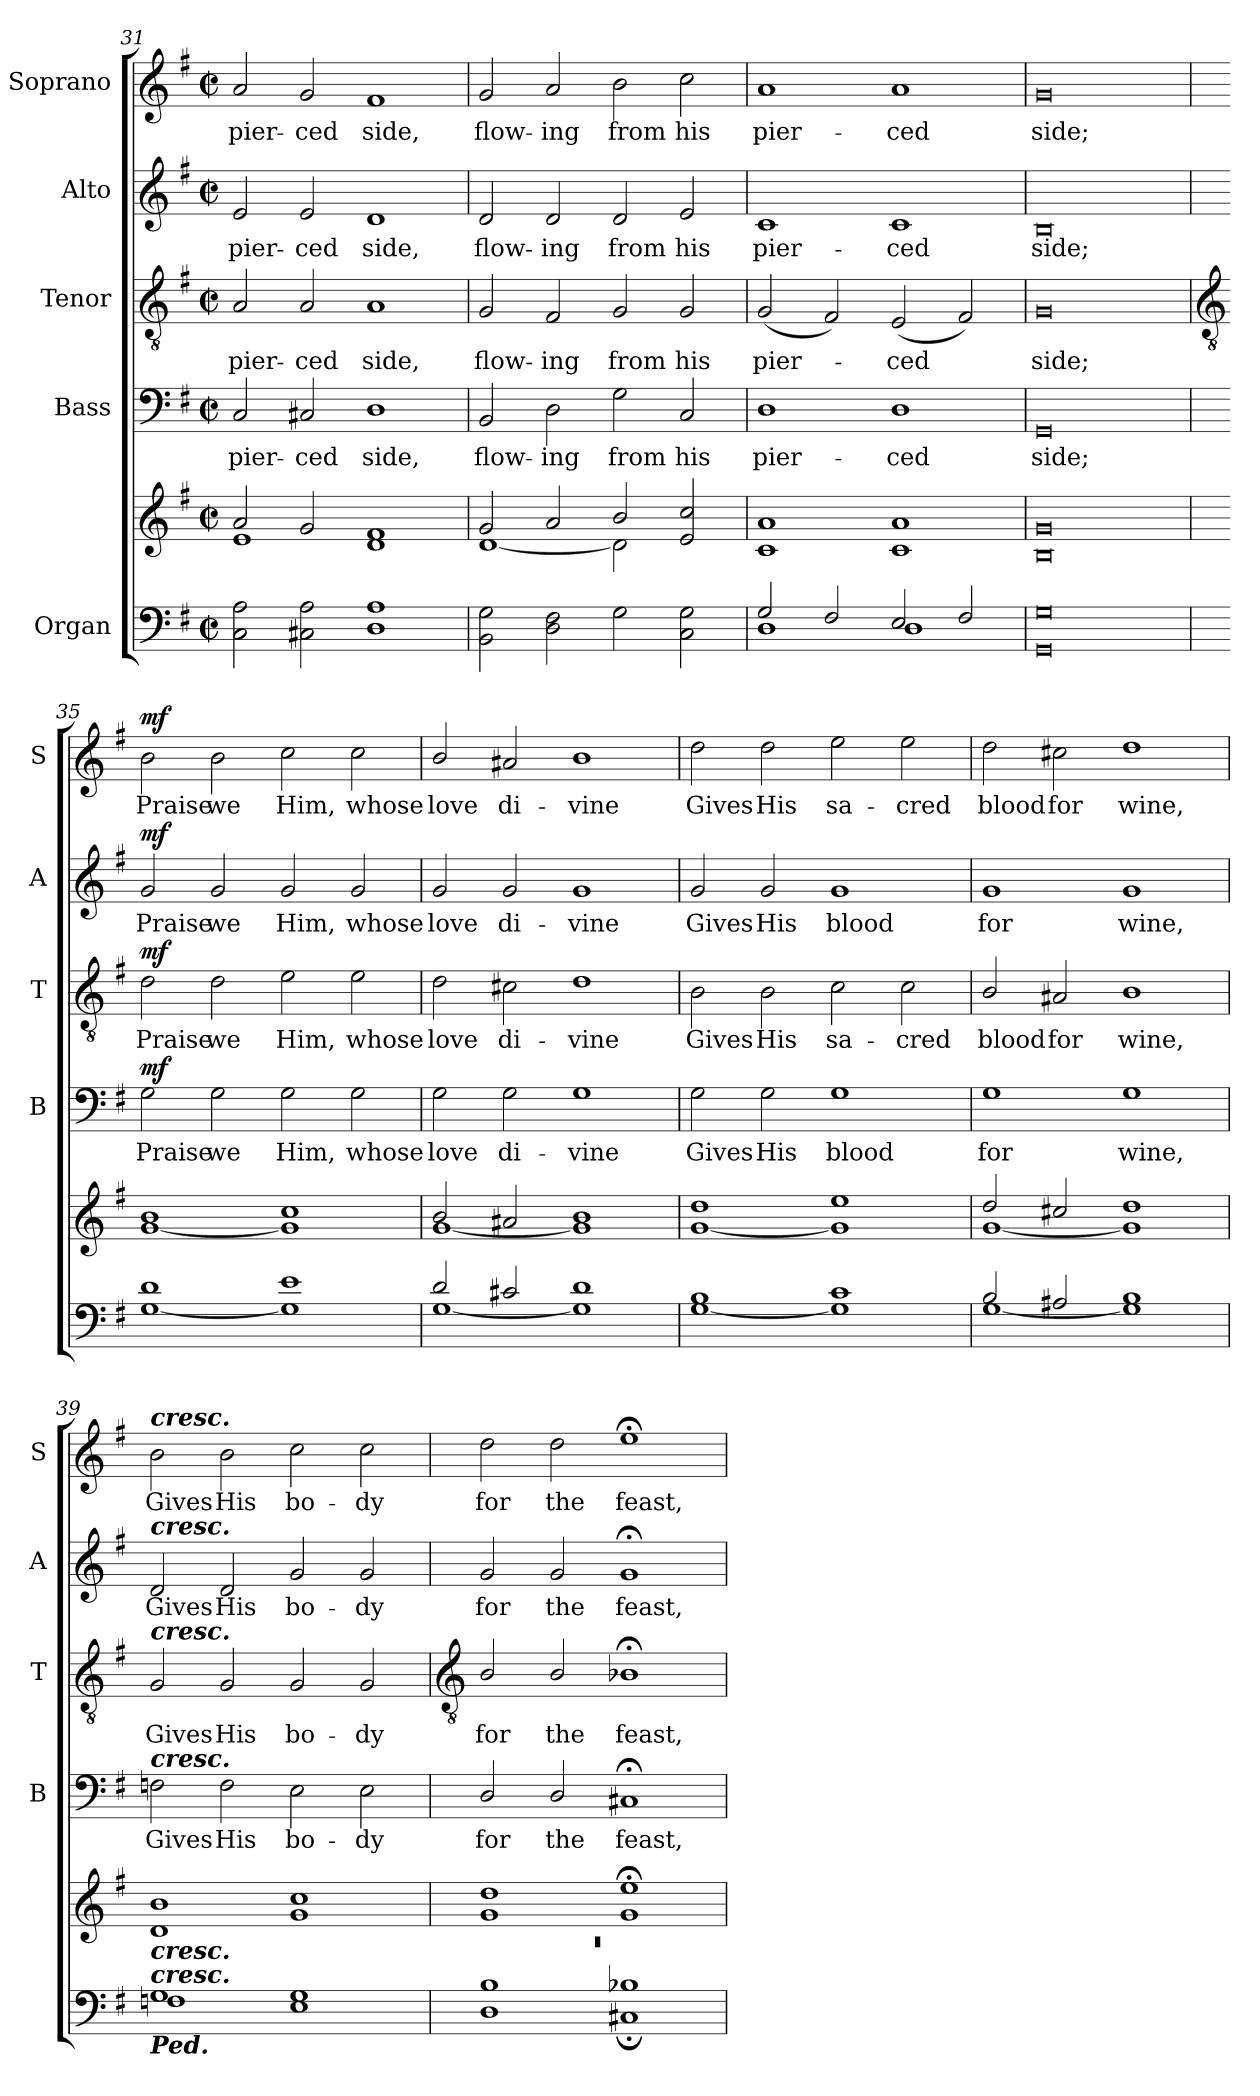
**kern	**kern	**dynam	**kern	**text	**dynam	**kern	**text	**dynam	**kern	**text	**dynam	**kern	**text	**dynam
*part5	*part5	*part5	*part4	*part4	*part4	*part3	*part3	*part3	*part2	*part2	*part2	*part1	*part1	*part1
*staff6	*staff5	*staff5/6	*staff4	*staff4	*staff4	*staff3	*staff3	*staff3	*staff2	*staff2	*staff2	*staff1	*staff1	*staff1
*I"Organ	*	*	*I"Bass	*	*	*I"Tenor	*	*	*I"Alto	*	*	*I"Soprano	*	*
*	*	*	*I'B	*	*	*I'T	*	*	*I'A	*	*	*I'S	*	*
*clefF4	*clefG2	*	*clefF4	*	*	*clefGv2	*	*	*clefG2	*	*	*clefG2	*	*
*k[f#]	*k[f#]	*	*k[f#]	*	*	*k[f#]	*	*	*k[f#]	*	*	*k[f#]	*	*
*G:	*G:	*	*G:	*	*	*G:	*	*	*G:	*	*	*G:	*	*
*M4/2	*M4/2	*	*M4/2	*	*	*M4/2	*	*	*M4/2	*	*	*M4/2	*	*
*met(c|)	*met(c|)	*	*met(c|)	*	*	*met(c|)	*	*	*met(c|)	*	*	*met(c|)	*	*
=31	=31	=31	=31	=31	=31	=31	=31	=31	=31	=31	=31	=31	=31	=31
*^	*^	*	*	*	*	*	*	*	*	*	*	*	*	*
!	!	!	!	!	!	!LO:LY:b	!	!	!LO:LY:b	!	!	!LO:LY:b	!	!	!LO:LY:b	!
0ryy	2C\ 2A\	2a/	1e\	.	2C	pier-	.	2A	pier-	.	2e	pier-	.	2a	pier-	.
!	!	!	!	!	!	!LO:LY:b	!	!	!LO:LY:b	!	!	!LO:LY:b	!	!	!LO:LY:b	!
.	2C#X\ 2A\	2g/	.	.	2C#X	-ced	.	2A	-ced	.	2e	-ced	.	2g	-ced	.
!	!	!	!	!	!	!LO:LY:b	!	!	!LO:LY:b	!	!	!LO:LY:b	!	!	!LO:LY:b	!
.	1D\ 1A\	1f#/	1d\	.	1D	side,	.	1A	side,	.	1d	side,	.	1f#	side,	.
=32	=32	=32	=32	=32	=32	=32	=32	=32	=32	=32	=32	=32	=32	=32	=32	=32
!	!	!	!	!	!	!LO:LY:b	!	!	!LO:LY:b	!	!	!LO:LY:b	!	!	!LO:LY:b	!
0ryy	2BB\ 2G\	2g/	[1d\	.	2BB	flow-	.	2G	flow-	.	2d	flow-	.	2g	flow-	.
!	!	!	!	!	!	!LO:LY:b	!	!	!LO:LY:b	!	!	!LO:LY:b	!	!	!LO:LY:b	!
.	2D\ 2F#\	2a/	.	.	2D	-ing	.	2F#	-ing	.	2d	-ing	.	2a	-ing	.
!	!	!	!	!	!	!LO:LY:b	!	!	!LO:LY:b	!	!	!LO:LY:b	!	!	!LO:LY:b	!
.	2G\	2b/	2d\]	.	2G	from	.	2G	from	.	2d	from	.	2b	from	.
!	!	!	!	!	!	!LO:LY:b	!	!	!LO:LY:b	!	!	!LO:LY:b	!	!	!LO:LY:b	!
.	2C\ 2G\	2e/ 2cc/	2ryy	.	2C	his	.	2G	his	.	2e	his	.	2cc	his	.
=33	=33	=33	=33	=33	=33	=33	=33	=33	=33	=33	=33	=33	=33	=33	=33	=33
!	!	!	!	!	!	!LO:LY:b	!	!	!LO:LY:b	!	!	!LO:LY:b	!	!	!LO:LY:b	!
2G/	1D\	1c/ 1a/	0ryy	.	1D	pier-	.	(<2G	pier-	.	1c	pier-	.	1a	pier-	.
2F#/	.	.	.	.	.	.	.	2F#)	.	.	.	.	.	.	.	.
!	!	!	!	!	!	!LO:LY:b	!	!	!LO:LY:b	!	!	!LO:LY:b	!	!	!LO:LY:b	!
2E/	1D\	1c/ 1a/	.	.	1D	-ced	.	(<2E	ced	.	1c	-ced	.	1a	-ced	.
2F#/	.	.	.	.	.	.	.	2F#)	.	.	.	.	.	.	.	.
=34	=34	=34	=34	=34	=34	=34	=34	=34	=34	=34	=34	=34	=34	=34	=34	=34
!	!	!	!	!	!	!LO:LY:b	!	!	!LO:LY:b	!	!	!LO:LY:b	!	!	!LO:LY:b	!
0ryy	0GG\ 0G\	0B/ 0g/	0ryy	.	0GG	side;	.	0G	side;	.	0B	side;	.	0g	side;	.
!!LO:LB:g=z
=35	=35	=35	=35	=35	=35	=35	=35	=35	=35	=35	=35	=35	=35	=35	=35	=35
*	*	*	*	*	*	*	*	*clefGv2	*	*	*	*	*	*	*	*
!	!	!	!	!LO:DY:b=2	!	!LO:LY:b	!	!	!LO:LY:b	!	!	!LO:LY:b	!	!	!LO:LY:b	!
!	!	!	!	!LO:DY:n=1:b=2	!	!	!	!	!	!	!	!	!	!	!	!
!	!	!	!	!LO:DY:n=2:b	!	!	!LO:DY:b	!	!	!LO:DY:b	!	!	!LO:DY:b	!	!	!LO:DY:b
1d/	[1G\	1b/	[1g\	mf mf mf	2G	Praise	mf	2d	Praise	mf	2g	Praise	mf	2b	Praise	mf
!	!	!	!	!	!	!LO:LY:b	!	!	!LO:LY:b	!	!	!LO:LY:b	!	!	!LO:LY:b	!
.	.	.	.	.	2G	we	.	2d	we	.	2g	we	.	2b	we	.
!	!	!	!	!	!	!LO:LY:b	!	!	!LO:LY:b	!	!	!LO:LY:b	!	!	!LO:LY:b	!
1e/	1G\]	1cc/	1g\]	.	2G	Him,	.	2e	Him,	.	2g	Him,	.	2cc	Him,	.
!	!	!	!	!	!	!LO:LY:b	!	!	!LO:LY:b	!	!	!LO:LY:b	!	!	!LO:LY:b	!
.	.	.	.	.	2G	whose	.	2e	whose	.	2g	whose	.	2cc	whose	.
=36	=36	=36	=36	=36	=36	=36	=36	=36	=36	=36	=36	=36	=36	=36	=36	=36
!	!	!	!	!	!	!LO:LY:b	!	!	!LO:LY:b	!	!	!LO:LY:b	!	!	!LO:LY:b	!
2d/	[1G\	2b/	[1g\	.	2G	love	.	2d\	love	.	2g	love	.	2b/	love	.
!	!	!	!	!	!	!LO:LY:b	!	!	!LO:LY:b	!	!	!LO:LY:b	!	!	!LO:LY:b	!
2c#X/	.	2a#X/	.	.	2G	di-	.	2c#X	di-	.	2g	di-	.	2a#X	di-	.
!	!	!	!	!	!	!LO:LY:b	!	!	!LO:LY:b	!	!	!LO:LY:b	!	!	!LO:LY:b	!
1d/	1G\]	1b/	1g\]	.	1G	-vine	.	1d	-vine	.	1g	-vine	.	1b	-vine	.
=37	=37	=37	=37	=37	=37	=37	=37	=37	=37	=37	=37	=37	=37	=37	=37	=37
!	!	!	!	!	!	!LO:LY:b	!	!	!LO:LY:b	!	!	!LO:LY:b	!	!	!LO:LY:b	!
1B/	[1G\	1dd/	[1g\	.	2G	Gives	.	2B	Gives	.	2g	Gives	.	2dd	Gives	.
!	!	!	!	!	!	!LO:LY:b	!	!	!LO:LY:b	!	!	!LO:LY:b	!	!	!LO:LY:b	!
.	.	.	.	.	2G	His	.	2B	His	.	2g	His	.	2dd	His	.
!	!	!	!	!	!	!LO:LY:b	!	!	!LO:LY:b	!	!	!LO:LY:b	!	!	!LO:LY:b	!
1c/	1G\]	1ee/	1g\]	.	1G	blood	.	2c	sa-	.	1g	blood	.	2ee	sa-	.
!	!	!	!	!	!	!	!	!	!LO:LY:b	!	!	!	!	!	!LO:LY:b	!
.	.	.	.	.	.	.	.	2c	-cred	.	.	.	.	2ee	-cred	.
=38	=38	=38	=38	=38	=38	=38	=38	=38	=38	=38	=38	=38	=38	=38	=38	=38
!	!	!	!	!	!	!LO:LY:b	!	!	!LO:LY:b	!	!	!LO:LY:b	!	!	!LO:LY:b	!
2B/	[1G\	2dd/	[1g\	.	1G	for	.	2B/	blood	.	1g	for	.	2dd	blood	.
!	!	!	!	!	!	!	!	!	!LO:LY:b	!	!	!	!	!	!LO:LY:b	!
2A#X/	.	2cc#X/	.	.	.	.	.	2A#X	for	.	.	.	.	2cc#X	for	.
!	!	!	!	!	!	!LO:LY:b	!	!	!LO:LY:b	!	!	!LO:LY:b	!	!	!LO:LY:b	!
1B/	1G\]	1dd/	1g\]	.	1G	wine,	.	1B	wine,	.	1g	wine,	.	1dd	wine,	.
=39	=39	=39	=39	=39	=39	=39	=39	=39	=39	=39	=39	=39	=39	=39	=39	=39
!	!	!	!	!	!	!	!	!	!	!	!	!	!	!LO:TX:a:Bi:t=cresc.	!	!
!	!	!	!	!	!	!	!	!	!	!	!LO:TX:a:Bi:t=cresc.	!	!	!	!	!
!	!	!	!	!	!	!	!	!LO:TX:a:Bi:t=cresc.	!	!	!	!	!	!	!	!
!	!	!	!	!	!LO:TX:a:Bi:t=cresc.	!	!	!	!	!	!	!	!	!	!	!
!	!	!LO:TX:a:Bi:t=cresc.	!	!	!	!	!	!	!	!	!	!	!	!	!	!
!LO:TX:a:Bi:t=cresc.	!	!	!	!	!	!	!	!	!	!	!	!	!	!	!	!
!LO:TX:a:Bi:t=cresc.	!	!	!	!	!	!	!	!	!	!	!	!	!	!	!	!
!LO:TX:b:Bi:t=Ped.	!	!	!	!	!	!	!	!	!	!	!	!	!	!	!	!
!	!	!	!	!	!	!LO:LY:b	!	!	!LO:LY:b	!	!	!LO:LY:b	!	!	!LO:LY:b	!
*	*	*v	*v	*	*	*	*	*	*	*	*	*	*	*	*	*
1G/	1Fn\	1d/ 1b/	.	2Fn	Gives	.	2G	Gives	.	2d	Gives	.	2b	Gives	.
!	!	!	!	!	!LO:LY:b	!	!	!LO:LY:b	!	!	!LO:LY:b	!	!	!LO:LY:b	!
.	.	.	.	2F	His	.	2G	His	.	2d	His	.	2b	His	.
!	!	!	!	!	!LO:LY:b	!	!	!LO:LY:b	!	!	!LO:LY:b	!	!	!LO:LY:b	!
1G/	1E\	1g/ 1cc/	.	2E	bo-	.	2G	bo-	.	2g	bo-	.	2cc	bo-	.
!	!	!	!	!	!LO:LY:b	!	!	!LO:LY:b	!	!	!LO:LY:b	!	!	!LO:LY:b	!
.	.	.	.	2E	-dy	.	2G	-dy	.	2g	-dy	.	2cc	-dy	.
!!LO:LB:g=z
=40	=40	=40	=40	=40	=40	=40	=40	=40	=40	=40	=40	=40	=40	=40	=40
*	*	*	*	*	*	*	*clefGv2	*	*	*	*	*	*	*	*
*	*	*^	*	*	*	*	*	*	*	*	*	*	*	*	*
!	!	!	!	!	!	!LO:LY:b	!	!	!LO:LY:b	!	!	!LO:LY:b	!	!	!LO:LY:b	!
0ryy	1D/ 1B/	1g/ 1dd/	0r	.	2D/	for	.	2B/	for	.	2g	for	.	2dd	for	.
!	!	!	!	!	!	!LO:LY:b	!	!	!LO:LY:b	!	!	!LO:LY:b	!	!	!LO:LY:b	!
.	.	.	.	.	2D/	the	.	2B/	the	.	2g	the	.	2dd	the	.
!	!	!	!	!	!	!LO:LY:b	!	!	!LO:LY:b	!	!	!LO:LY:b	!	!	!LO:LY:b	!
.	1C#X\; 1B-X\;	1g/;< 1ee/;<	.	.	1C#X;<	feast,	.	1B-X;<	feast,	.	1g;<	feast,	.	1ee;<	feast,	.
*v	*v	*	*	*	*	*	*	*	*	*	*	*	*	*	*	*
*	*v	*v	*	*	*	*	*	*	*	*	*	*	*	*	*
=	=	=	=	=	=	=	=	=	=	=	=	=	=	=
*-	*-	*-	*-	*-	*-	*-	*-	*-	*-	*-	*-	*-	*-	*-
